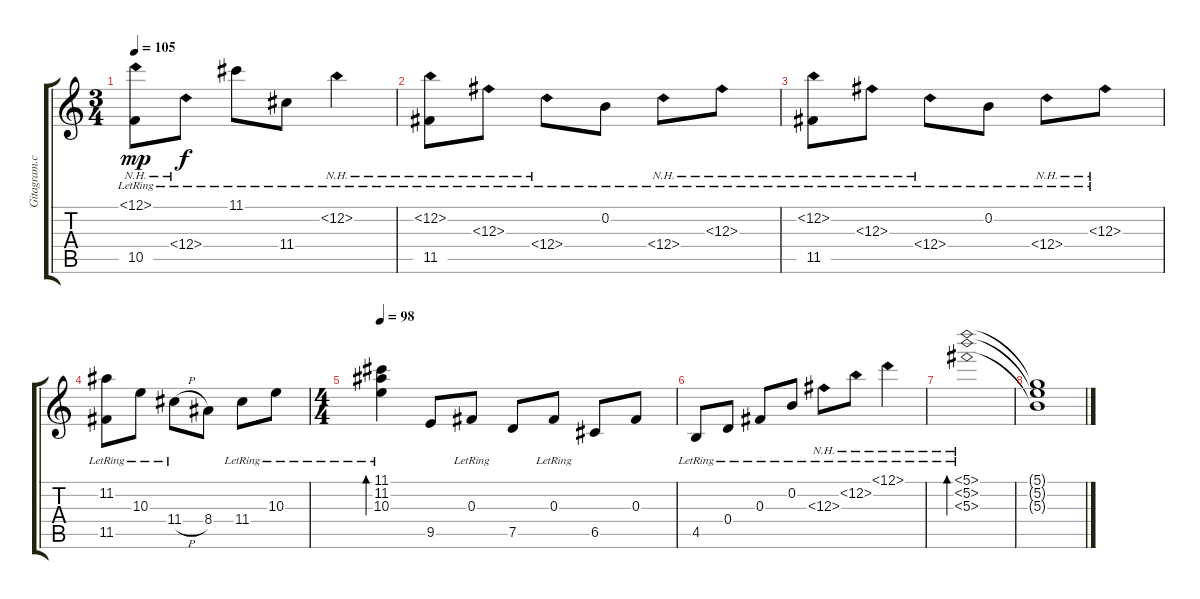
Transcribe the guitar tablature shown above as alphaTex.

\track ("" "Gitagram.c") {instrument acousticguitarsteel}
\staff {score tabs}
\tuning (D4 B3 Gb3 D3 G2 D2) {hide}
\ts (3 4)
\tempo 105
\clef g2
\ks c
(12.1{nh lr} 10.5{lr}).8{dy mp} 12.4{nh lr}.8{dy f} 11.1{lr}.8 11.4{lr}.8 12.2{nh lr}.4 |
(12.2{nh lr} 11.5{lr}).8 12.3{nh lr}.8 12.4{nh lr}.8 0.2{lr}.8 12.4{nh lr}.8 12.3{nh lr}.8 |
(12.2{nh lr} 11.5{lr}).8 12.3{nh lr}.8 12.4{nh lr}.8 0.2{lr}.8 12.4{nh lr}.8 12.3{nh lr}.8 |
(11.2{lr} 11.5{lr}).8 10.3{lr}.8 11.4{h lr}.8 8.4.8 11.4{lr}.8 10.3{lr}.8 |
\ts (4 4)
\tempo 98
(11.1{lr} 11.2{lr} 10.3{lr}).4{bd 240} 9.5.8 0.3{lr}.8 7.5.8 0.3{lr}.8 6.5.8 0.3.8 |
4.5{lr}.8 0.4{lr}.8 0.3{lr}.8 0.2{lr}.8 12.3{nh lr}.8 12.2{nh lr}.8 12.1{nh lr}.4 |
(5.1{nh lr} 5.2{nh lr} 5.3{nh lr}).1{bd 480} |
(5.1{t} 5.2{t} 5.3{t}).1
